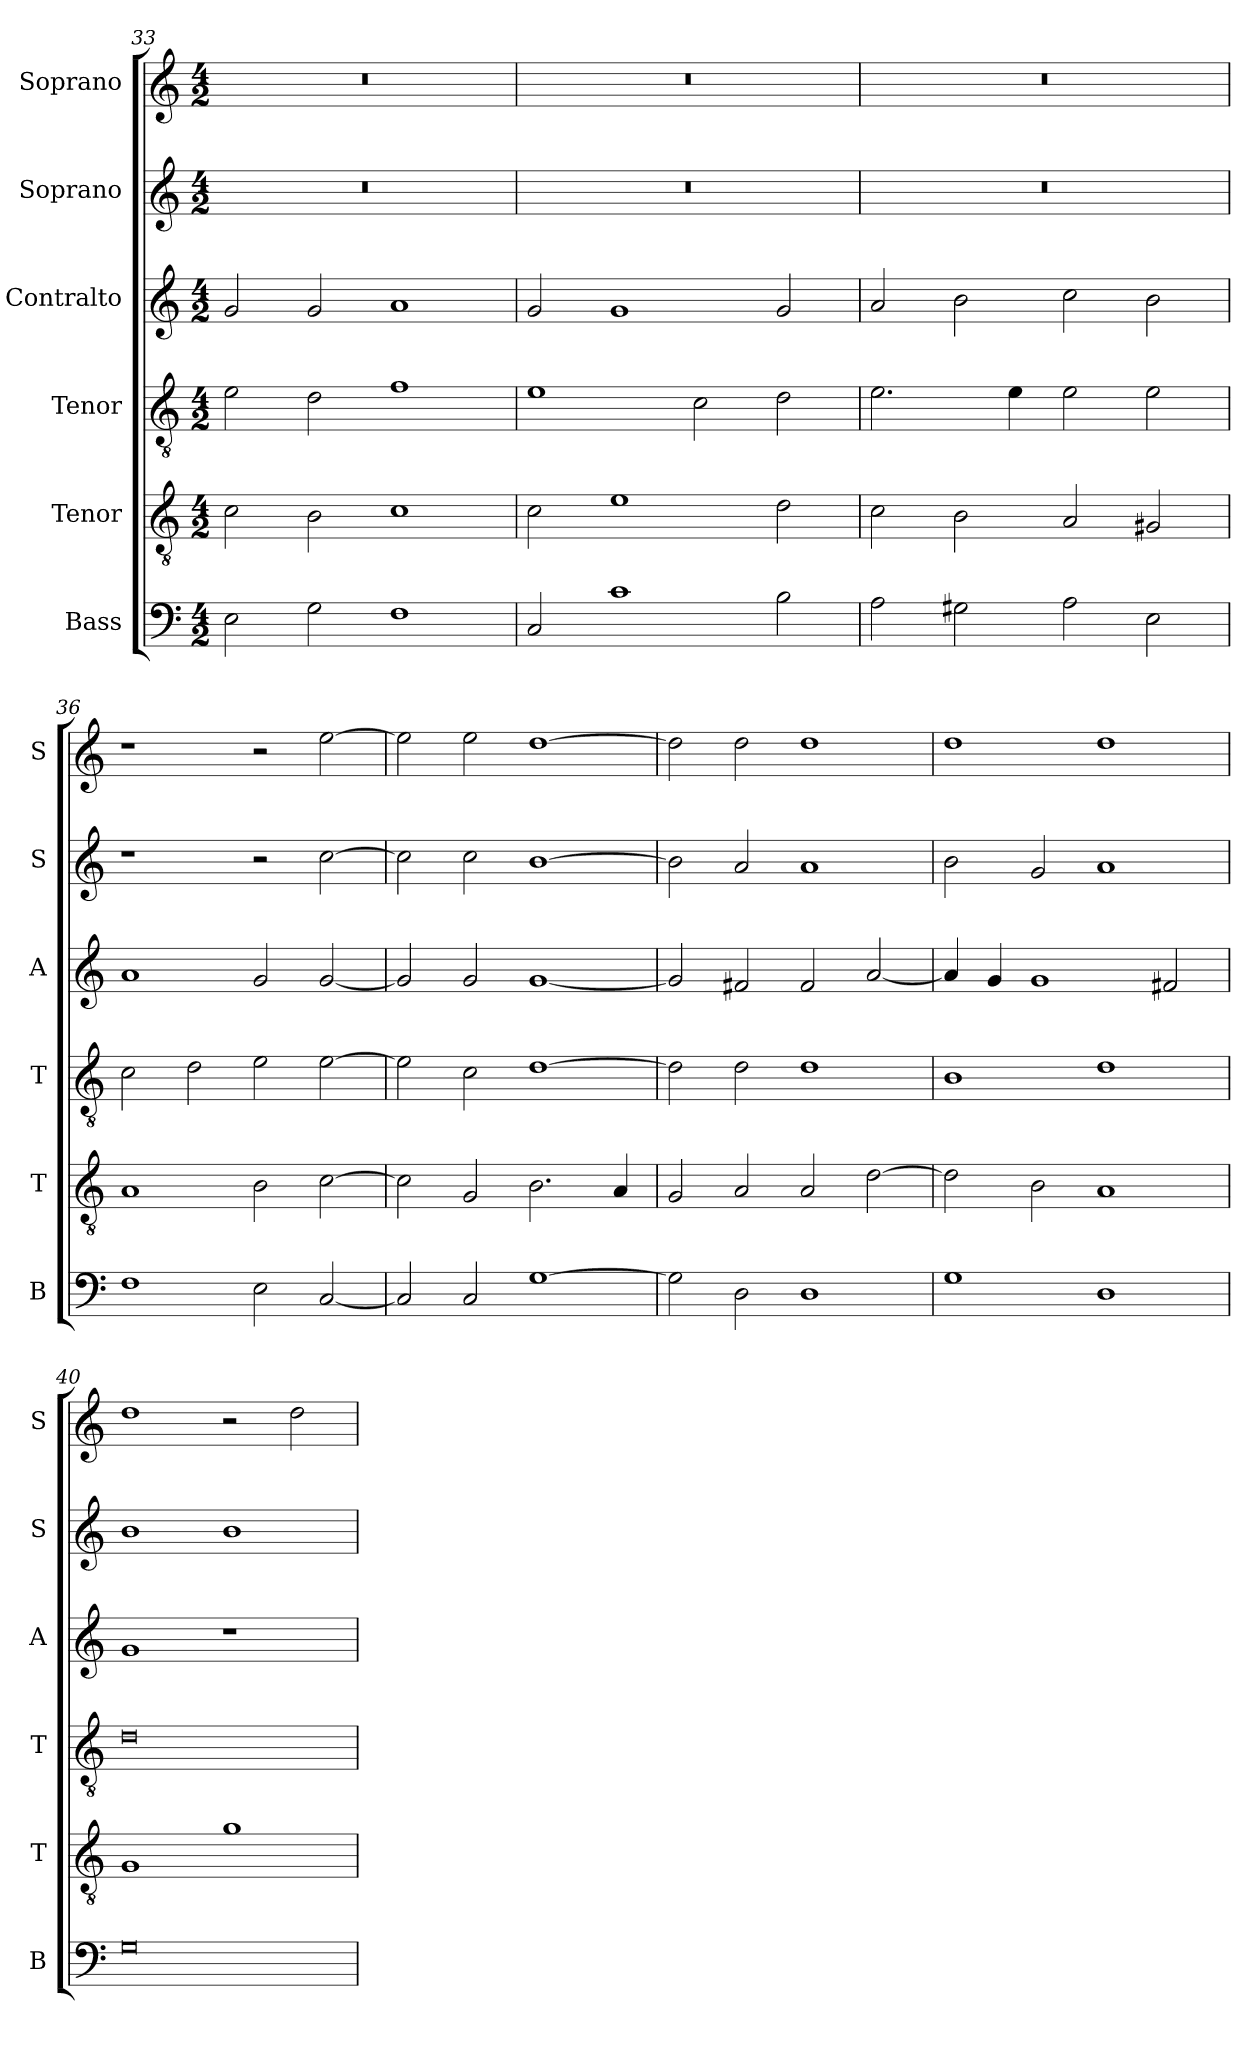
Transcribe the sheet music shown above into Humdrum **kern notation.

**kern	**kern	**kern	**kern	**kern	**kern
*part6	*part5	*part4	*part3	*part2	*part1
*staff6	*staff5	*staff4	*staff3	*staff2	*staff1
*I"Bass	*I"Tenor	*I"Tenor	*I"Contralto	*I"Soprano	*I"Soprano
*I'B	*I'T	*I'T	*I'A	*I'S	*I'S
*clefF4	*clefGv2	*clefGv2	*clefG2	*clefG2	*clefG2
*k[]	*k[]	*k[]	*k[]	*k[]	*k[]
*G:mix	*G:mix	*G:mix	*G:mix	*G:mix	*G:mix
*M4/2	*M4/2	*M4/2	*M4/2	*M4/2	*M4/2
=33	=33	=33	=33	=33	=33
2E	2c	2e	2g	0r	0r
2G	2B	2d	2g	.	.
1F	1c	1f	1a	.	.
=34	=34	=34	=34	=34	=34
2C	2c	1e	2g	0r	0r
1c	1e	.	1g	.	.
.	.	2c	.	.	.
2B	2d	2d	2g	.	.
=35	=35	=35	=35	=35	=35
2A	2c	2.e	2a	0r	0r
2G#X	2B	.	2b	.	.
.	.	4e	.	.	.
2A	2A	2e	2cc	.	.
2E	2G#X	2e	2b	.	.
=36	=36	=36	=36	=36	=36
1F	1A	2c	1a	1r	1r
.	.	2d	.	.	.
2E	2B	2e	2g	2r	2r
[2C	[2c	[2e	[2g	[2cc	[2ee
=37	=37	=37	=37	=37	=37
2C]	2c]	2e]	2g]	2cc]	2ee]
2C	2G	2c	2g	2cc	2ee
[1G	2.B	[1d	[1g	[1b	[1dd
.	4A	.	.	.	.
=38	=38	=38	=38	=38	=38
2G]	2G	2d]	2g]	2b]	2dd]
2D	2A	2d	2f#X	2a	2dd
1D	2A	1d	2f#	1a	1dd
.	[2d	.	[2a	.	.
=39	=39	=39	=39	=39	=39
1G	2d]	1B	4a]	2b	1dd
.	.	.	4g	.	.
.	2B	.	1g	2g	.
1D	1A	1d	.	1a	1dd
.	.	.	2f#X	.	.
=40	=40	=40	=40	=40	=40
0G	1G	0d	1g	1b	1dd
.	1g	.	1r	1b	2r
.	.	.	.	.	2dd
=	=	=	=	=	=
*-	*-	*-	*-	*-	*-
